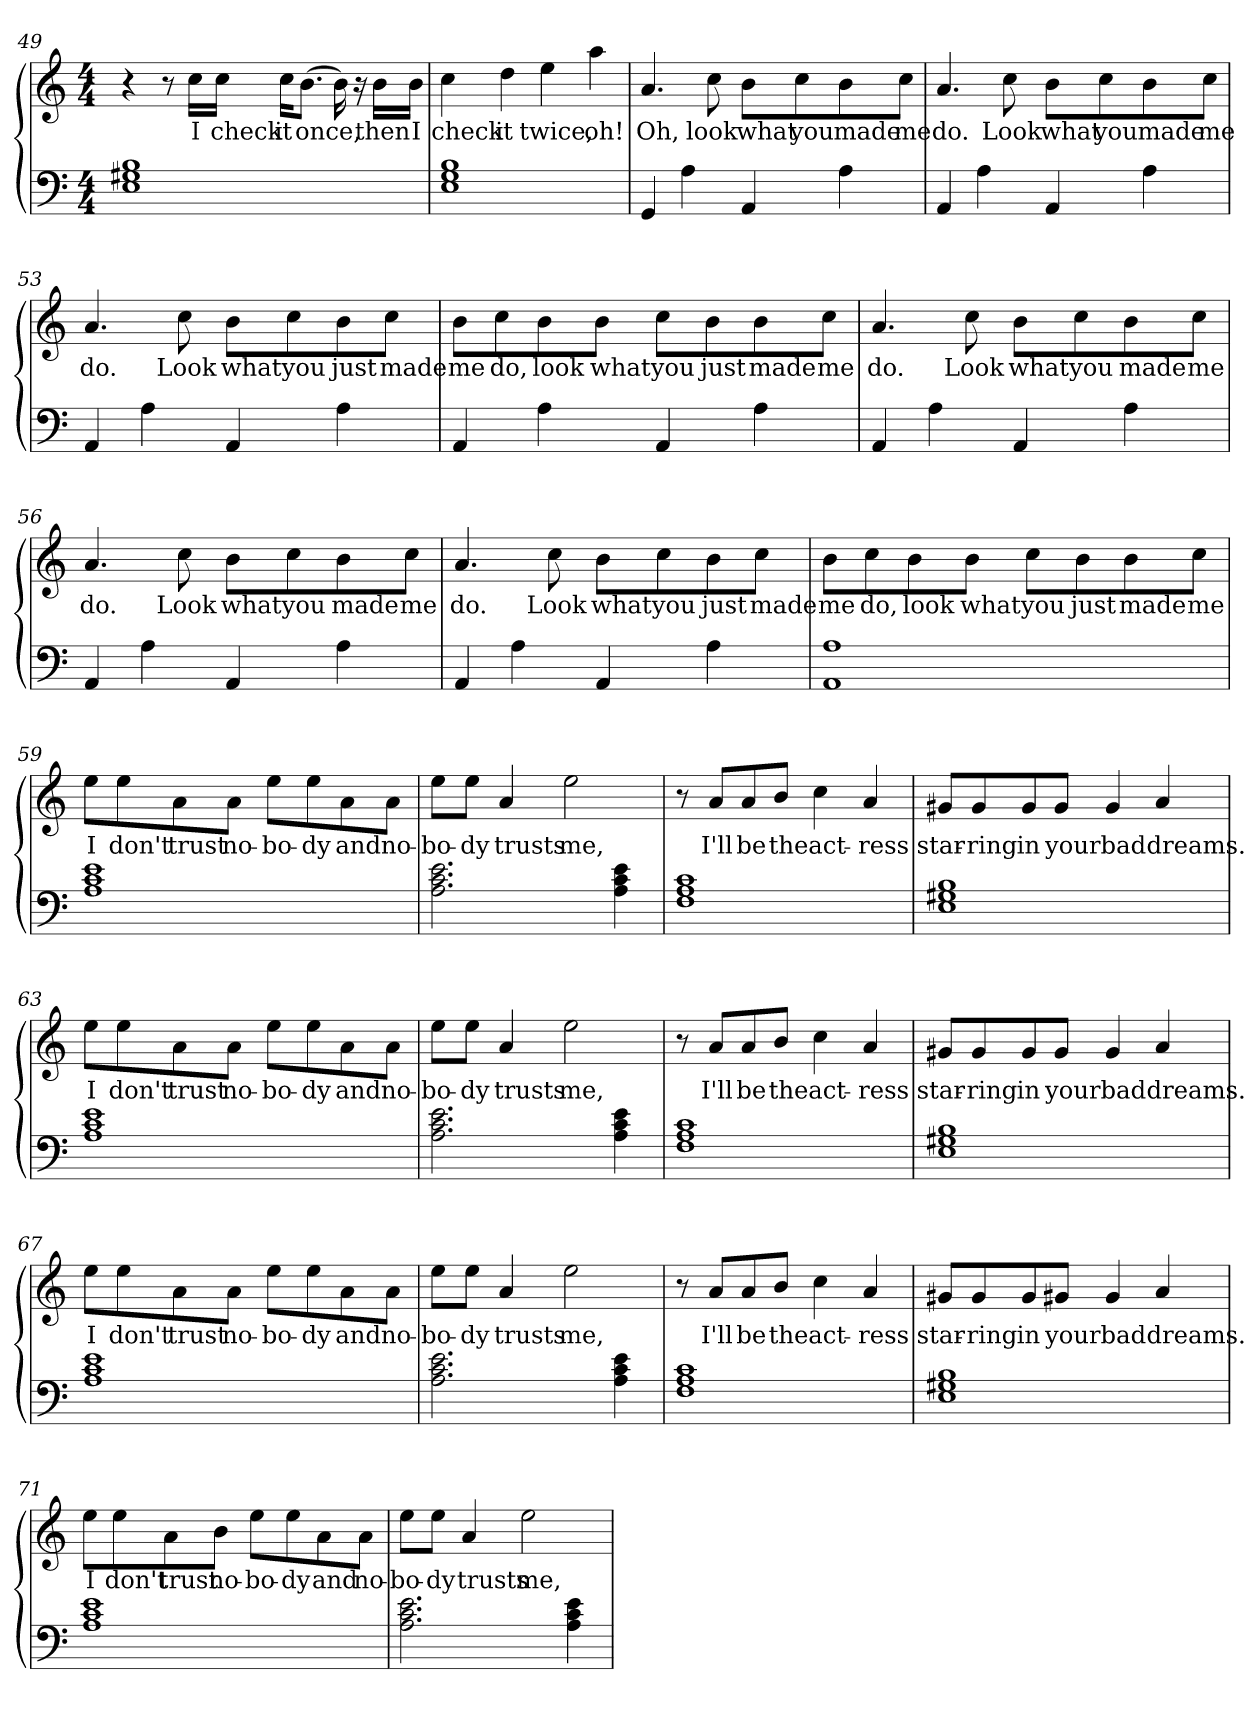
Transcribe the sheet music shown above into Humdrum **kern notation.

**kern	**kern	**text
*part1	*part1	*part1
*staff2	*staff1	*staff1
*clefF4	*clefG2	*
*k[]	*k[]	*
*M4/4	*M4/4	*
=49	=49	=49
1E 1G#X 1B	4r	.
.	8r	.
.	16cc\LL	I
.	16cc\JJ	check
.	16cc\KL	it
.	(8.b\J	once,
.	16b\)	.
.	16r	.
.	16b\LL	then
.	16b\JJ	I
!!LO:PB:g=z
=50	=50	=50
1E 1G 1B	4cc\	check
.	4dd\	it
.	4ee\	twice,
.	4aa\	oh!
=51	=51	=51
4GG/	4.a/	Oh,
4A\	.	.
.	8cc\	look
4AA/	8b\L	what
.	8cc\	you
4A\	8b\	made
.	8cc\J	me
=52	=52	=52
4AA/	4.a/	do.
4A\	.	.
.	8cc\	Look
4AA/	8b\L	what
.	8cc\	you
4A\	8b\	made
.	8cc\J	me
!!LO:LB:g=z
=53	=53	=53
4AA/	4.a/	do.
4A\	.	.
.	8cc\	Look
4AA/	8b\L	what
.	8cc\	you
4A\	8b\	just
.	8cc\J	made
=54	=54	=54
4AA/	8b\L	me
.	8cc\	do,
4A\	8b\	look
.	8b\J	what
4AA/	8cc\L	you
.	8b\	just
4A\	8b\	made
.	8cc\J	me
=55	=55	=55
4AA/	4.a/	do.
4A\	.	.
.	8cc\	Look
4AA/	8b\L	what
.	8cc\	you
4A\	8b\	made
.	8cc\J	me
!!LO:LB:g=z
=56	=56	=56
4AA/	4.a/	do.
4A\	.	.
.	8cc\	Look
4AA/	8b\L	what
.	8cc\	you
4A\	8b\	made
.	8cc\J	me
=57	=57	=57
4AA/	4.a/	do.
4A\	.	.
.	8cc\	Look
4AA/	8b\L	what
.	8cc\	you
4A\	8b\	just
.	8cc\J	made
=58	=58	=58
1AA 1A	8b\L	me
.	8cc\	do,
.	8b\	look
.	8b\J	what
.	8cc\L	you
.	8b\	just
.	8b\	made
.	8cc\J	me
!!LO:LB:g=z
=59	=59	=59
1A 1c 1e	8ee\L	I
.	8ee\	don't
.	8a\	trust
.	8a\J	no-
.	8ee\L	-bo-
.	8ee\	-dy
.	8a\	and
.	8a\J	no-
=60	=60	=60
2.A\ 2.c\ 2.e\	8ee\L	-bo-
.	8ee\J	-dy
.	4a/	trusts
.	2ee\	me,
4A\ 4c\ 4e\	.	.
=61	=61	=61
1F 1A 1c	8r	.
.	8a/L	I'll
.	8a/	be
.	8b/J	the
.	4cc\	act-
.	4a/	-ress
!!LO:LB:g=z
=62	=62	=62
1E 1G#X 1B	8g#X/L	star-
.	8g#/	-ring
.	8g#/	in
.	8g#/J	your
.	4g#/	bad
.	4a/	dreams.
=63	=63	=63
1A 1c 1e	8ee\L	I
.	8ee\	don't
.	8a\	trust
.	8a\J	no-
.	8ee\L	-bo-
.	8ee\	-dy
.	8a\	and
.	8a\J	no-
=64	=64	=64
2.A\ 2.c\ 2.e\	8ee\L	-bo-
.	8ee\J	-dy
.	4a/	trusts
.	2ee\	me,
4A\ 4c\ 4e\	.	.
!!LO:PB:g=z
=65	=65	=65
1F 1A 1c	8r	.
.	8a/L	I'll
.	8a/	be
.	8b/J	the
.	4cc\	act-
.	4a/	-ress
=66	=66	=66
1E 1G#X 1B	8g#X/L	star-
.	8g#/	-ring
.	8g#/	in
.	8g#/J	your
.	4g#/	bad
.	4a/	dreams.
=67	=67	=67
1A 1c 1e	8ee\L	I
.	8ee\	don't
.	8a\	trust
.	8a\J	no-
.	8ee\L	-bo-
.	8ee\	-dy
.	8a\	and
.	8a\J	no-
!!LO:LB:g=z
=68	=68	=68
2.A\ 2.c\ 2.e\	8ee\L	-bo-
.	8ee\J	-dy
.	4a/	trusts
.	2ee\	me,
4A\ 4c\ 4e\	.	.
=69	=69	=69
1F 1A 1c	8r	.
.	8a/L	I'll
.	8a/	be
.	8b/J	the
.	4cc\	act-
.	4a/	-ress
=70	=70	=70
1E 1G#X 1B	8g#X/L	star-
.	8g#/	-ring
.	8g#/	in
.	8g#X/J	your
.	4g#/	bad
.	4a/	dreams.
!!LO:LB:g=z
=71	=71	=71
1A 1c 1e	8ee\L	I
.	8ee\	don't
.	8a\	trust
.	8b\J	no-
.	8ee\L	-bo-
.	8ee\	-dy
.	8a\	and
.	8a\J	no-
=72	=72	=72
2.A\ 2.c\ 2.e\	8ee\L	-bo-
.	8ee\J	-dy
.	4a/	trusts
.	2ee\	me,
4A\ 4c\ 4e\	.	.
=	=	=
*-	*-	*-
